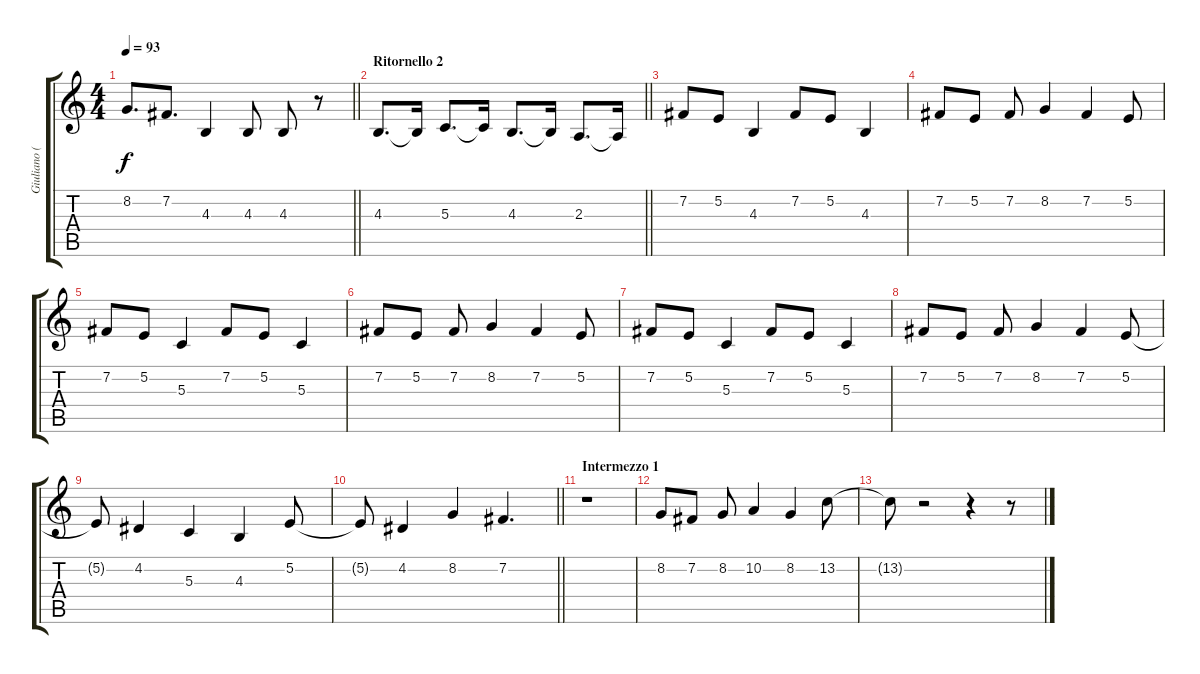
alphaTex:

\track ("Giuliano (Voce)" "Giuliano (") {instrument altosax}
\staff {score tabs}
\tuning (E4 B3 G3 D3 A2 E2) {hide}
\ts (4 4)
\tempo 93
\clef g2
\barLineRight lightlight
\ks c
8.2.8{d dy f} 7.2.8{d} 4.3.4 4.3.8 4.3.8 r.8 |
\section ("" "Ritornello 2")
\barLineRight lightlight
4.3.8{d} 4.3{t}.16 5.3.8{d} 5.3{t}.16 4.3.8{d} 4.3{t}.16 2.3.8{d} 2.3{t}.16 |
7.2.8 5.2.8 4.3.4 7.2.8 5.2.8 4.3.4 |
7.2.8 5.2.8 7.2.8 8.2.4 7.2.4 5.2.8 |
7.2.8 5.2.8 5.3.4 7.2.8 5.2.8 5.3.4 |
7.2.8 5.2.8 7.2.8 8.2.4 7.2.4 5.2.8 |
7.2.8 5.2.8 5.3.4 7.2.8 5.2.8 5.3.4 |
7.2.8 5.2.8 7.2.8 8.2.4 7.2.4 5.2.8 |
5.2{t}.8 4.2.4 5.3.4 4.3.4 5.2.8 |
\barLineRight lightlight
5.2{t}.8 4.2.4 8.2.4 7.2.4{d} |
\section ("" "Intermezzo 1")
r.1 |
8.2.8 7.2.8 8.2.8 10.2.4 8.2.4 13.2.8 |
13.2{t}.8 r.2 r.4 r.8
